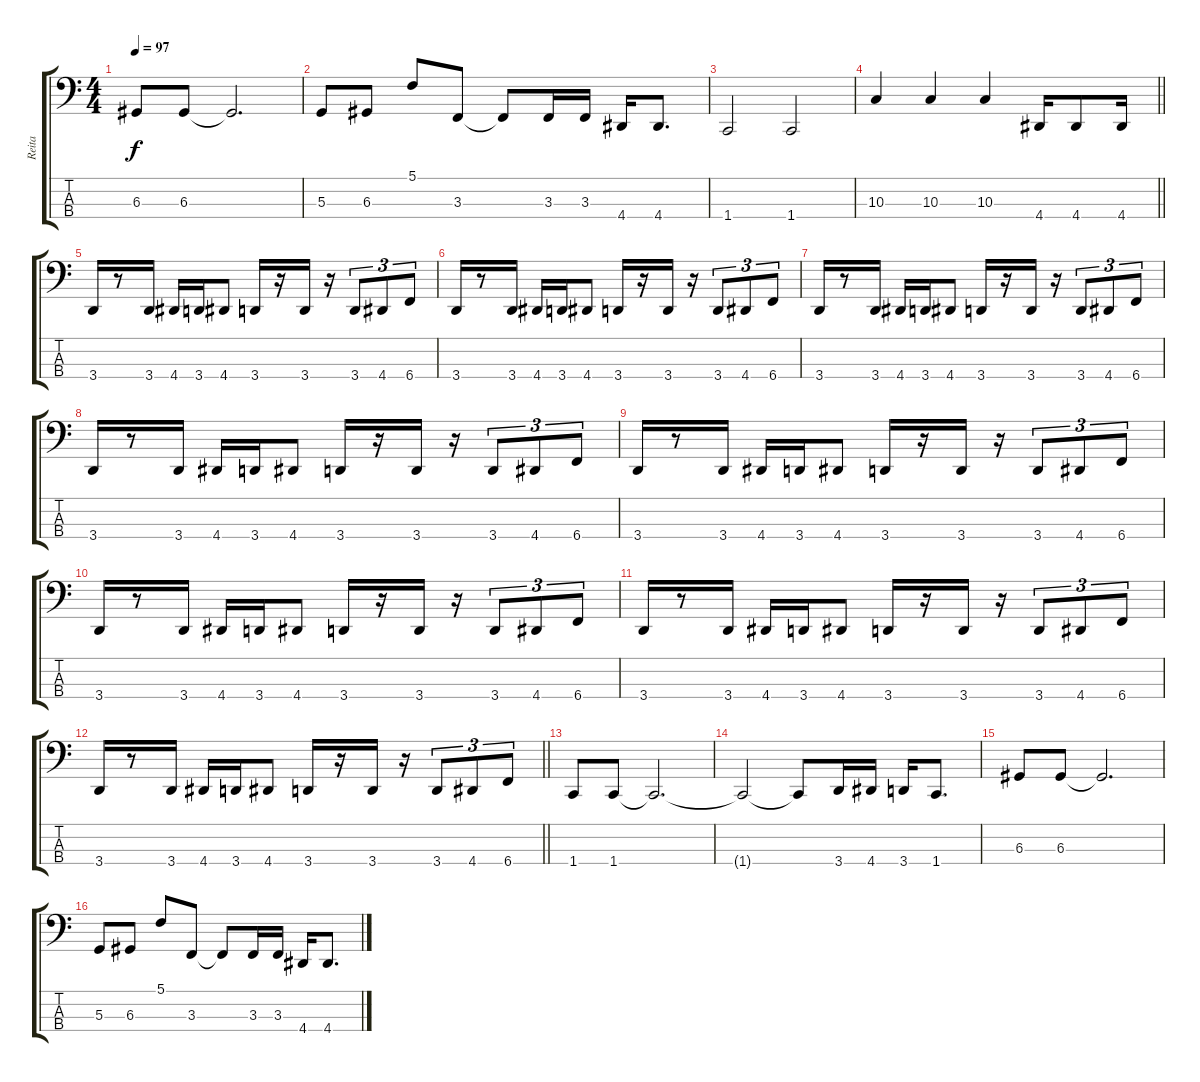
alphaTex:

\track ("Reita" "Reita") {instrument electricbasspick}
\staff {score tabs}
\tuning (C2 G1 D1 B0) {hide}
\ts (4 4)
\tempo 97
\clef f4
\ks c
6.3.8{dy f} 6.3.8 6.3{t}.2{d} |
5.3.8 6.3.8 5.1.8 3.3.8 3.3{t}.8 3.3.16 3.3.16 4.4.16 4.4.8{d} |
1.4.2 1.4.2 |
\barLineRight lightlight
10.3.4 10.3.4 10.3.4 4.4.16 4.4.8 4.4.16 |
3.4.16 r.8 3.4.16 4.4.16 3.4.16 4.4.8 3.4.16 r.16 3.4.16 r.16 3.4.8{tu (3 2)} 4.4.8{tu (3 2)} 6.4.8{tu (3 2)} |
3.4.16 r.8 3.4.16 4.4.16 3.4.16 4.4.8 3.4.16 r.16 3.4.16 r.16 3.4.8{tu (3 2)} 4.4.8{tu (3 2)} 6.4.8{tu (3 2)} |
3.4.16 r.8 3.4.16 4.4.16 3.4.16 4.4.8 3.4.16 r.16 3.4.16 r.16 3.4.8{tu (3 2)} 4.4.8{tu (3 2)} 6.4.8{tu (3 2)} |
3.4.16 r.8 3.4.16 4.4.16 3.4.16 4.4.8 3.4.16 r.16 3.4.16 r.16 3.4.8{tu (3 2)} 4.4.8{tu (3 2)} 6.4.8{tu (3 2)} |
3.4.16 r.8 3.4.16 4.4.16 3.4.16 4.4.8 3.4.16 r.16 3.4.16 r.16 3.4.8{tu (3 2)} 4.4.8{tu (3 2)} 6.4.8{tu (3 2)} |
3.4.16 r.8 3.4.16 4.4.16 3.4.16 4.4.8 3.4.16 r.16 3.4.16 r.16 3.4.8{tu (3 2)} 4.4.8{tu (3 2)} 6.4.8{tu (3 2)} |
3.4.16 r.8 3.4.16 4.4.16 3.4.16 4.4.8 3.4.16 r.16 3.4.16 r.16 3.4.8{tu (3 2)} 4.4.8{tu (3 2)} 6.4.8{tu (3 2)} |
\barLineRight lightlight
3.4.16 r.8 3.4.16 4.4.16 3.4.16 4.4.8 3.4.16 r.16 3.4.16 r.16 3.4.8{tu (3 2)} 4.4.8{tu (3 2)} 6.4.8{tu (3 2)} |
1.4.8 1.4.8 1.4{t}.2{d} |
1.4{t}.2 1.4{t}.8 3.4.16 4.4.16 3.4.16 1.4.8{d} |
6.3.8 6.3.8 6.3{t}.2{d} |
5.3.8 6.3.8 5.1.8 3.3.8 3.3{t}.8 3.3.16 3.3.16 4.4.16 4.4.8{d}
